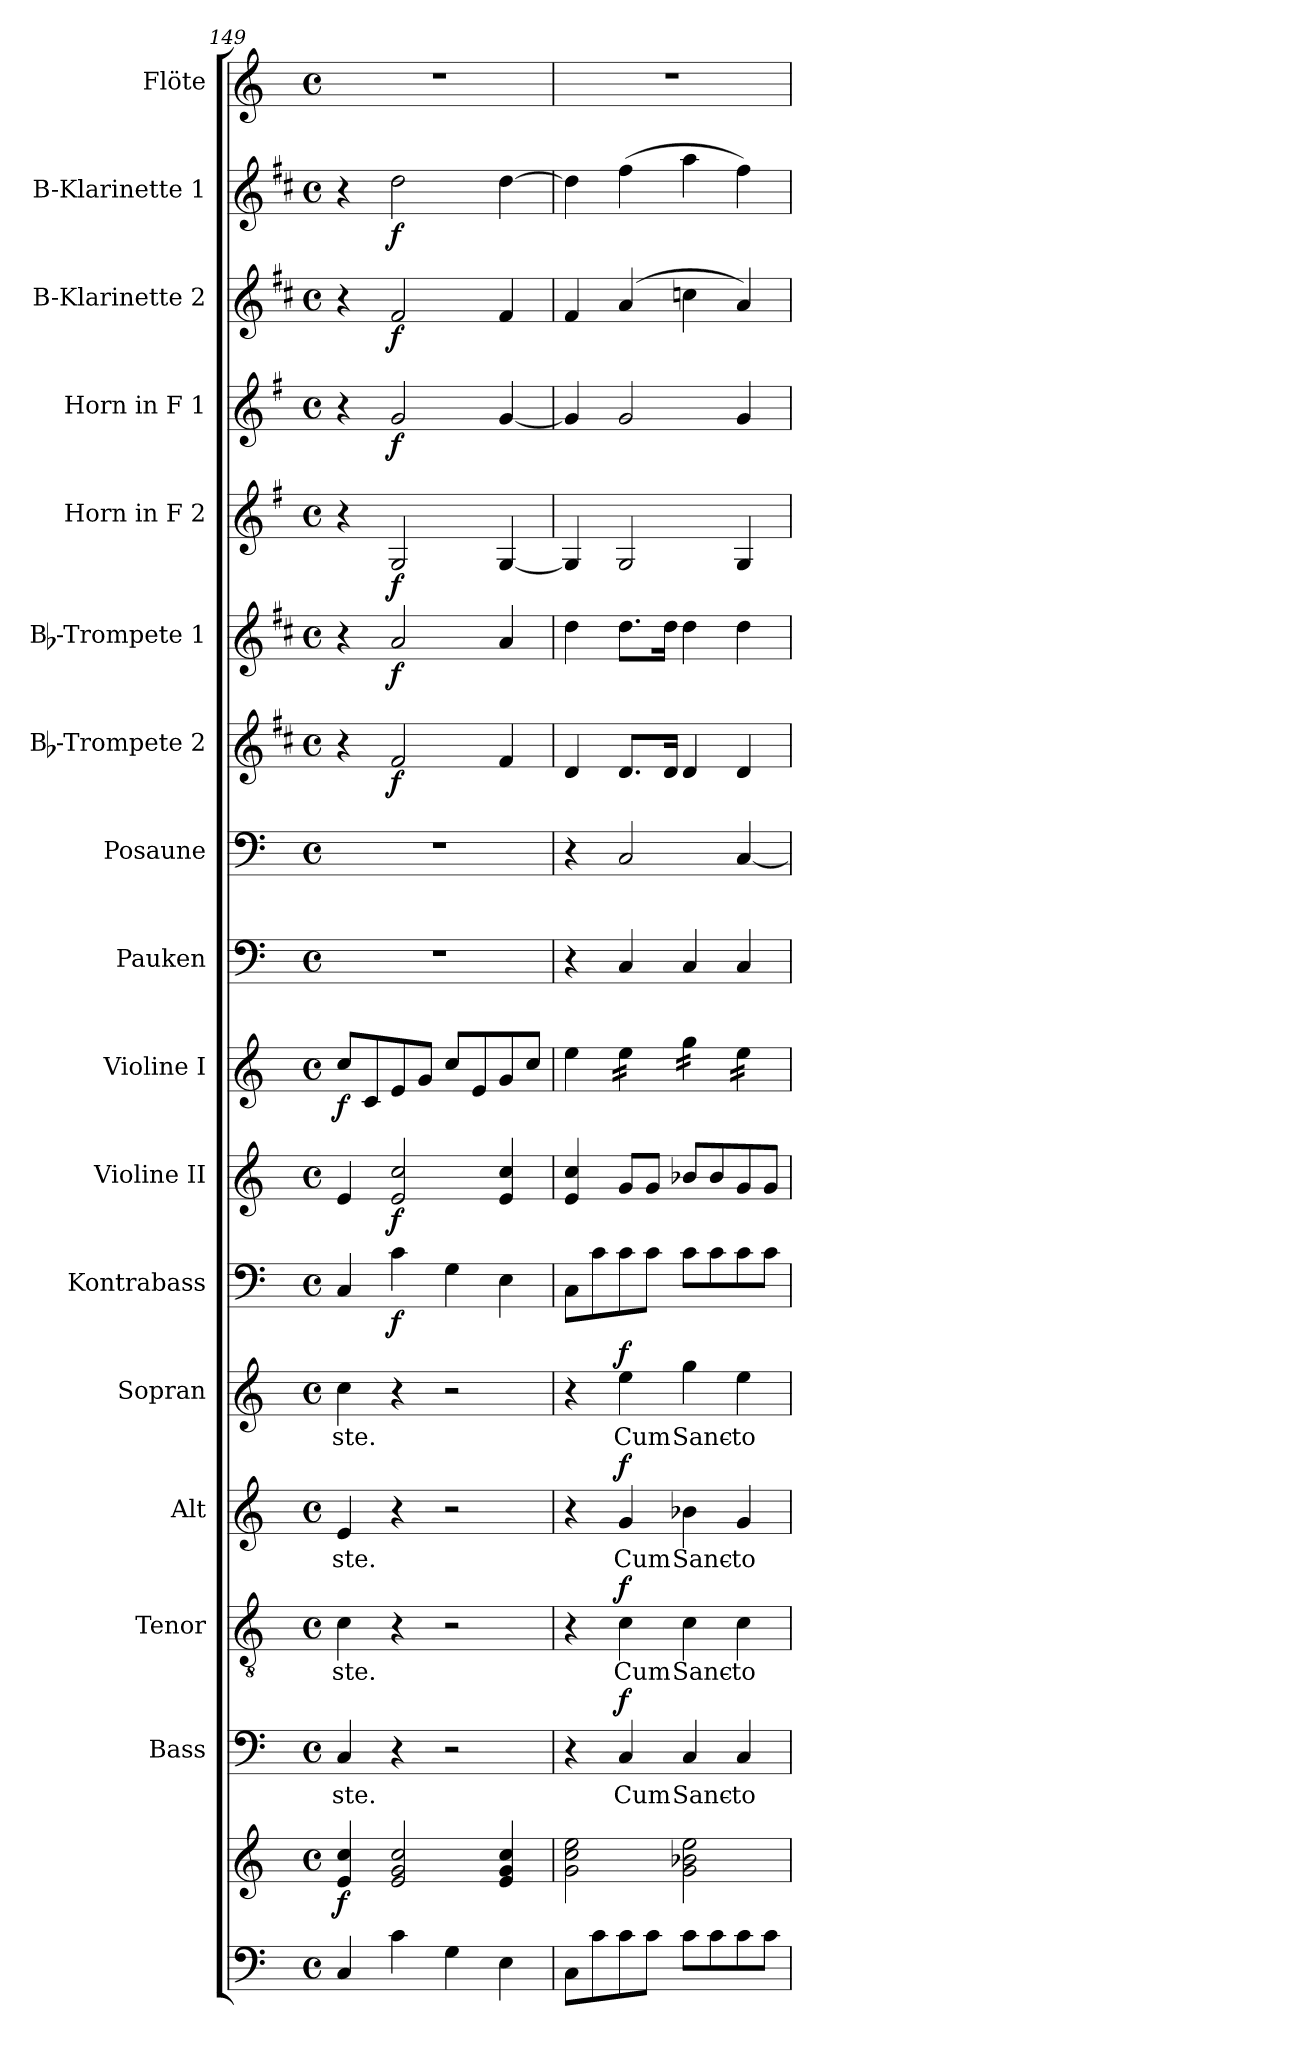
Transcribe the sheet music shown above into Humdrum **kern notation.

**kern	**kern	**dynam	**kern	**text	**dynam	**kern	**text	**dynam	**kern	**text	**dynam	**kern	**text	**dynam	**kern	**dynam	**kern	**dynam	**kern	**dynam	**kern	**kern	**kern	**dynam	**kern	**dynam	**kern	**dynam	**kern	**dynam	**kern	**dynam	**kern	**dynam	**kern
*part17	*part17	*part17	*part16	*part16	*part16	*part15	*part15	*part15	*part14	*part14	*part14	*part13	*part13	*part13	*part12	*part12	*part11	*part11	*part10	*part10	*part9	*part8	*part7	*part7	*part6	*part6	*part5	*part5	*part4	*part4	*part3	*part3	*part2	*part2	*part1
*staff18	*staff17	*staff17/18	*staff16	*staff16	*staff16	*staff15	*staff15	*staff15	*staff14	*staff14	*staff14	*staff13	*staff13	*staff13	*staff12	*staff12	*staff11	*staff11	*staff10	*staff10	*staff9	*staff8	*staff7	*staff7	*staff6	*staff6	*staff5	*staff5	*staff4	*staff4	*staff3	*staff3	*staff2	*staff2	*staff1
*	*	*	*I"Bass	*	*	*I"Tenor	*	*	*I"Alt	*	*	*I"Sopran	*	*	*I"Kontrabass	*	*I"Violine II	*	*I"Violine I	*	*I"Pauken	*I"Posaune	*I"Bb-Trompete 2	*	*I"Bb-Trompete 1	*	*I"Horn in F 2	*	*I"Horn in F 1	*	*I"B-Klarinette 2	*	*I"B-Klarinette 1	*	*I"Flöte
*	*	*	*I'B.	*	*	*I'T.	*	*	*I'A.	*	*	*I'S.	*	*	*I'Kb.	*	*I'Vl. II	*	*I'Vl. I	*	*I'Pk.	*I'Pos.	*I'Bb Trp. 2	*	*I'Bb Trp. 1	*	*I'Hrn. 2	*	*I'Hrn. 1	*	*I'B Kl. 2	*	*I'B Kl. 1	*	*I'Fl.
*clefF4	*clefG2	*	*clefF4	*	*	*clefGv2	*	*	*clefG2	*	*	*clefG2	*	*	*clefF4	*	*clefG2	*	*clefG2	*	*clefF4	*clefF4	*clefG2	*	*clefG2	*	*clefG2	*	*clefG2	*	*clefG2	*	*clefG2	*	*clefG2
*	*	*	*	*	*	*	*	*	*	*	*	*	*	*	*ITrd7c12	*	*	*	*	*	*	*	*ITrd1c2	*	*ITrd1c2	*	*ITrd4c7	*	*ITrd4c7	*	*ITrd1c2	*	*ITrd1c2	*	*
*k[]	*k[]	*	*k[]	*	*	*k[]	*	*	*k[]	*	*	*k[]	*	*	*k[]	*	*k[]	*	*k[]	*	*k[]	*k[]	*k[]	*	*k[]	*	*k[]	*	*k[]	*	*k[]	*	*k[]	*	*k[]
*C:	*C:	*	*C:	*	*	*C:	*	*	*C:	*	*	*C:	*	*	*C:	*	*C:	*	*C:	*	*C:	*C:	*C:	*	*C:	*	*C:	*	*C:	*	*C:	*	*C:	*	*C:
*M4/4	*M4/4	*	*M4/4	*	*	*M4/4	*	*	*M4/4	*	*	*M4/4	*	*	*M4/4	*	*M4/4	*	*M4/4	*	*M4/4	*M4/4	*M4/4	*	*M4/4	*	*M4/4	*	*M4/4	*	*M4/4	*	*M4/4	*	*M4/4
*met(c)	*met(c)	*	*met(c)	*	*	*met(c)	*	*	*met(c)	*	*	*met(c)	*	*	*met(c)	*	*met(c)	*	*met(c)	*	*met(c)	*met(c)	*met(c)	*	*met(c)	*	*met(c)	*	*met(c)	*	*met(c)	*	*met(c)	*	*met(c)
=149	=149	=149	=149	=149	=149	=149	=149	=149	=149	=149	=149	=149	=149	=149	=149	=149	=149	=149	=149	=149	=149	=149	=149	=149	=149	=149	=149	=149	=149	=149	=149	=149	=149	=149	=149
!	!	!LO:DY:b	!	!LO:LY:b	!	!	!LO:LY:b	!	!	!LO:LY:b	!	!	!LO:LY:b	!	!	!	!	!	!	!LO:DY:b	!	!	!	!	!	!	!	!	!	!	!	!	!	!	!
4C/	4e/ 4cc/	f	4C/	-ste.	.	4c\	-ste.	.	4e/	-ste.	.	4cc\	-ste.	.	4CC/	.	4e/	.	8cc/L	f	1r	1r	4r	.	4r	.	4r	.	4r	.	4r	.	4r	.	1r
.	.	.	.	.	.	.	.	.	.	.	.	.	.	.	.	.	.	.	8c/	.	.	.	.	.	.	.	.	.	.	.	.	.	.	.	.
!	!	!	!	!	!	!	!	!	!	!	!	!	!	!	!	!LO:DY:b	!	!LO:DY:b	!	!	!	!	!	!LO:DY:b	!	!LO:DY:b	!	!LO:DY:b	!	!LO:DY:b	!	!LO:DY:b	!	!LO:DY:b	!
4c\	2e/ 2g/ 2cc/	.	4r	.	.	4r	.	.	4r	.	.	4r	.	.	4C\	f	2e/ 2cc/	f	8e/	.	.	.	2e/	f	2g/	f	2C/	f	2c/	f	2e/	f	2cc\	f	.
.	.	.	.	.	.	.	.	.	.	.	.	.	.	.	.	.	.	.	8g/J	.	.	.	.	.	.	.	.	.	.	.	.	.	.	.	.
4G\	.	.	2r	.	.	2r	.	.	2r	.	.	2r	.	.	4GG\	.	.	.	8cc/L	.	.	.	.	.	.	.	.	.	.	.	.	.	.	.	.
.	.	.	.	.	.	.	.	.	.	.	.	.	.	.	.	.	.	.	8e/	.	.	.	.	.	.	.	.	.	.	.	.	.	.	.	.
4E\	4e/ 4g/ 4cc/	.	.	.	.	.	.	.	.	.	.	.	.	.	4EE\	.	4e/ 4cc/	.	8g/	.	.	.	4e/	.	4g/	.	[4C/	.	[4c/	.	4e/	.	[4cc\	.	.
.	.	.	.	.	.	.	.	.	.	.	.	.	.	.	.	.	.	.	8cc/J	.	.	.	.	.	.	.	.	.	.	.	.	.	.	.	.
=150	=150	=150	=150	=150	=150	=150	=150	=150	=150	=150	=150	=150	=150	=150	=150	=150	=150	=150	=150	=150	=150	=150	=150	=150	=150	=150	=150	=150	=150	=150	=150	=150	=150	=150	=150
8C\L	2g\ 2cc\ 2ee\	.	4r	.	.	4r	.	.	4r	.	.	4r	.	.	8CC\L	.	4e/ 4cc/	.	4ee\	.	4r	4r	4c/	.	4cc\	.	4C/]	.	4c/]	.	4e/	.	4cc\]	.	1r
8c\	.	.	.	.	.	.	.	.	.	.	.	.	.	.	8C\	.	.	.	.	.	.	.	.	.	.	.	.	.	.	.	.	.	.	.	.
!	!	!	!	!LO:LY:b	!LO:DY:a	!	!LO:LY:b	!LO:DY:a	!	!LO:LY:b	!LO:DY:a	!	!LO:LY:b	!LO:DY:a	!	!	!	!	!	!	!	!	!	!	!	!	!	!	!	!	!	!	!	!	!
*	*	*	*	*	*	*	*	*	*	*	*	*	*	*	*	*	*	*	*tremolo	*	*	*	*	*	*	*	*	*	*	*	*	*	*	*	*
8c\	.	.	4C/	Cum	f	4c\	Cum	f	4g/	Cum	f	4ee\	Cum	f	8C\	.	8g/L	.	16ee\LL	.	4C/	2C/	8.c/L	.	8.cc\L	.	2C/	.	2c/	.	(4g/	.	(>4ee\	.	.
.	.	.	.	.	.	.	.	.	.	.	.	.	.	.	.	.	.	.	16ee\	.	.	.	.	.	.	.	.	.	.	.	.	.	.	.	.
8c\J	.	.	.	.	.	.	.	.	.	.	.	.	.	.	8C\J	.	8g/J	.	16ee\	.	.	.	.	.	.	.	.	.	.	.	.	.	.	.	.
.	.	.	.	.	.	.	.	.	.	.	.	.	.	.	.	.	.	.	16ee\JJ	.	.	.	16c/Jk	.	16cc\Jk	.	.	.	.	.	.	.	.	.	.
!	!	!	!	!LO:LY:b	!	!	!LO:LY:b	!	!	!LO:LY:b	!	!	!LO:LY:b	!	!	!	!	!	!	!	!	!	!	!	!	!	!	!	!	!	!	!	!	!	!
8c\L	2g\ 2b-X\ 2ee\	.	4C/	Sanc-	.	4c\	Sanc-	.	4b-X\	Sanc-	.	4gg\	Sanc-	.	8C\L	.	8b-X/L	.	16gg\LL	.	4C/	.	4c/	.	4cc\	.	.	.	.	.	4b-X\	.	4gg\	.	.
.	.	.	.	.	.	.	.	.	.	.	.	.	.	.	.	.	.	.	16gg\	.	.	.	.	.	.	.	.	.	.	.	.	.	.	.	.
8c\	.	.	.	.	.	.	.	.	.	.	.	.	.	.	8C\	.	8b-/	.	16gg\	.	.	.	.	.	.	.	.	.	.	.	.	.	.	.	.
.	.	.	.	.	.	.	.	.	.	.	.	.	.	.	.	.	.	.	16gg\JJ	.	.	.	.	.	.	.	.	.	.	.	.	.	.	.	.
!	!	!	!	!LO:LY:b	!	!	!LO:LY:b	!	!	!LO:LY:b	!	!	!LO:LY:b	!	!	!	!	!	!	!	!	!	!	!	!	!	!	!	!	!	!	!	!	!	!
8c\	.	.	4C/	-to	.	4c\	-to	.	4g/	-to	.	4ee\	-to	.	8C\	.	8g/	.	16ee\LL	.	4C/	[4C/	4c/	.	4cc\	.	4C/	.	4c/	.	4g/)	.	4ee\)	.	.
.	.	.	.	.	.	.	.	.	.	.	.	.	.	.	.	.	.	.	16ee\	.	.	.	.	.	.	.	.	.	.	.	.	.	.	.	.
8c\J	.	.	.	.	.	.	.	.	.	.	.	.	.	.	8C\J	.	8g/J	.	16ee\	.	.	.	.	.	.	.	.	.	.	.	.	.	.	.	.
.	.	.	.	.	.	.	.	.	.	.	.	.	.	.	.	.	.	.	16ee\JJ	.	.	.	.	.	.	.	.	.	.	.	.	.	.	.	.
*	*	*	*	*	*	*	*	*	*	*	*	*	*	*	*	*	*	*	*Xtremolo	*	*	*	*	*	*	*	*	*	*	*	*	*	*	*	*
=	=	=	=	=	=	=	=	=	=	=	=	=	=	=	=	=	=	=	=	=	=	=	=	=	=	=	=	=	=	=	=	=	=	=	=
*-	*-	*-	*-	*-	*-	*-	*-	*-	*-	*-	*-	*-	*-	*-	*-	*-	*-	*-	*-	*-	*-	*-	*-	*-	*-	*-	*-	*-	*-	*-	*-	*-	*-	*-	*-
